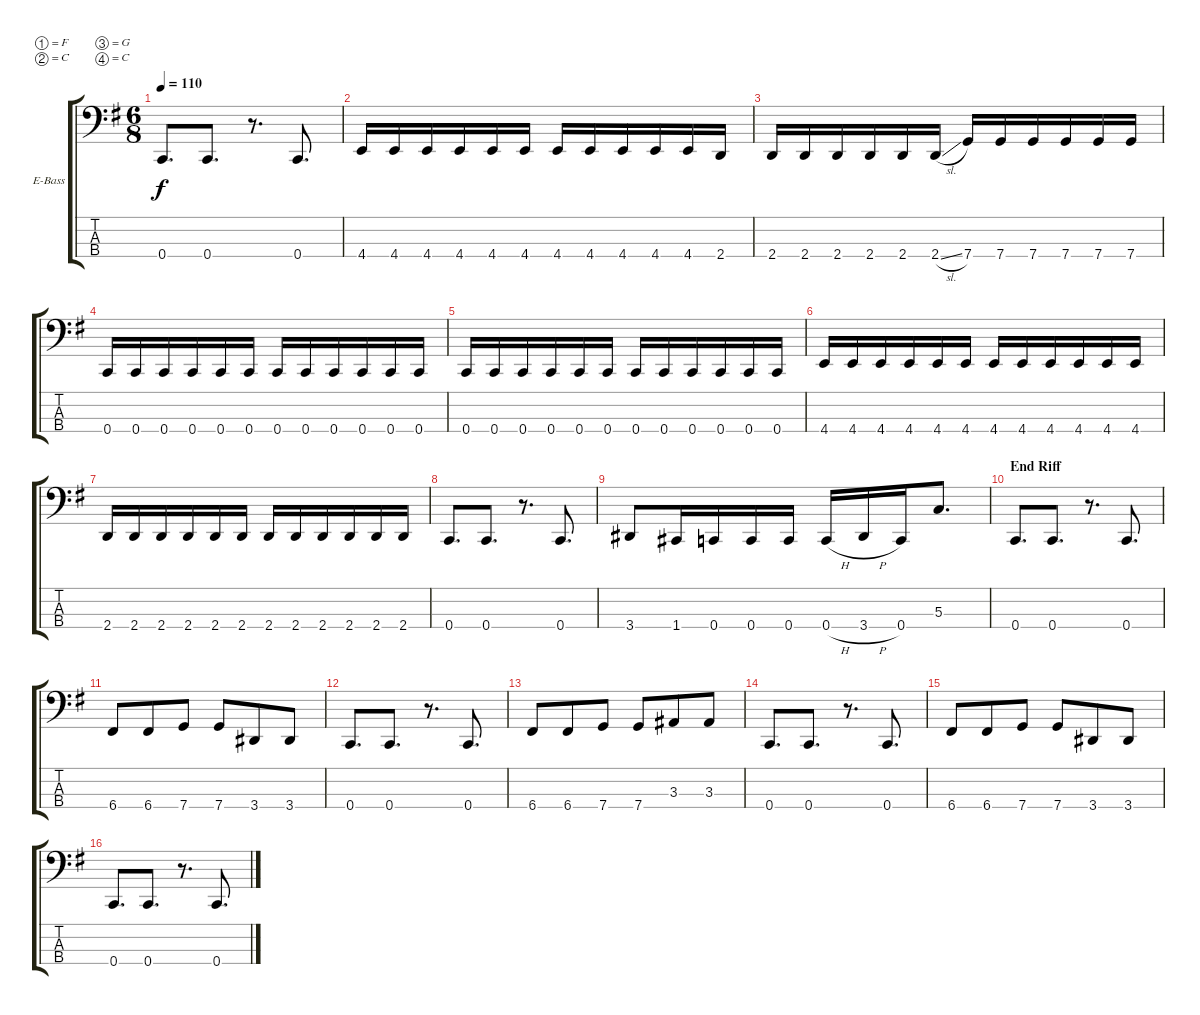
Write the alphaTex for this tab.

\bracketExtendMode groupsimilarinstruments
\firstSystemTrackNameOrientation horizontal
\otherSystemsTrackNameOrientation horizontal
\track ("Electric Bass" "E-Bass") {instrument electricbassfinger}
\staff {score tabs}
\tuning (F2 C2 G1 C1)
\ts (6 8)
\tempo 110
\clef f4
\ks eminor
0.4.8{d dy f} 0.4.8{d} r.8{d} 0.4.8{d} |
4.4.16 4.4.16 4.4.16 4.4.16 4.4.16 4.4.16 4.4.16 4.4.16 4.4.16 4.4.16 4.4.16 2.4.16 |
2.4.16 2.4.16 2.4.16 2.4.16 2.4.16 2.4{sl}.16 7.4.16 7.4.16 7.4.16 7.4.16 7.4.16 7.4.16 |
0.4.16 0.4.16 0.4.16 0.4.16 0.4.16 0.4.16 0.4.16 0.4.16 0.4.16 0.4.16 0.4.16 0.4.16 |
0.4.16 0.4.16 0.4.16 0.4.16 0.4.16 0.4.16 0.4.16 0.4.16 0.4.16 0.4.16 0.4.16 0.4.16 |
4.4.16 4.4.16 4.4.16 4.4.16 4.4.16 4.4.16 4.4.16 4.4.16 4.4.16 4.4.16 4.4.16 4.4.16 |
2.4.16 2.4.16 2.4.16 2.4.16 2.4.16 2.4.16 2.4.16 2.4.16 2.4.16 2.4.16 2.4.16 2.4.16 |
0.4.8{d} 0.4.8{d} r.8{d} 0.4.8{d} |
3.4.8 1.4.16 0.4.16 0.4.16 0.4.16 0.4{h}.16 3.4{h}.16 0.4.16 5.3.8{d} |
\section ("" "End Riff")
0.4.8{d} 0.4.8{d} r.8{d} 0.4.8{d} |
6.4.8 6.4.8 7.4.8 7.4.8 3.4.8 3.4.8 |
0.4.8{d} 0.4.8{d} r.8{d} 0.4.8{d} |
6.4.8 6.4.8 7.4.8 7.4.8 3.3.8 3.3.8 |
0.4.8{d} 0.4.8{d} r.8{d} 0.4.8{d} |
6.4.8 6.4.8 7.4.8 7.4.8 3.4.8 3.4.8 |
0.4.8{d} 0.4.8{d} r.8{d} 0.4.8{d}
